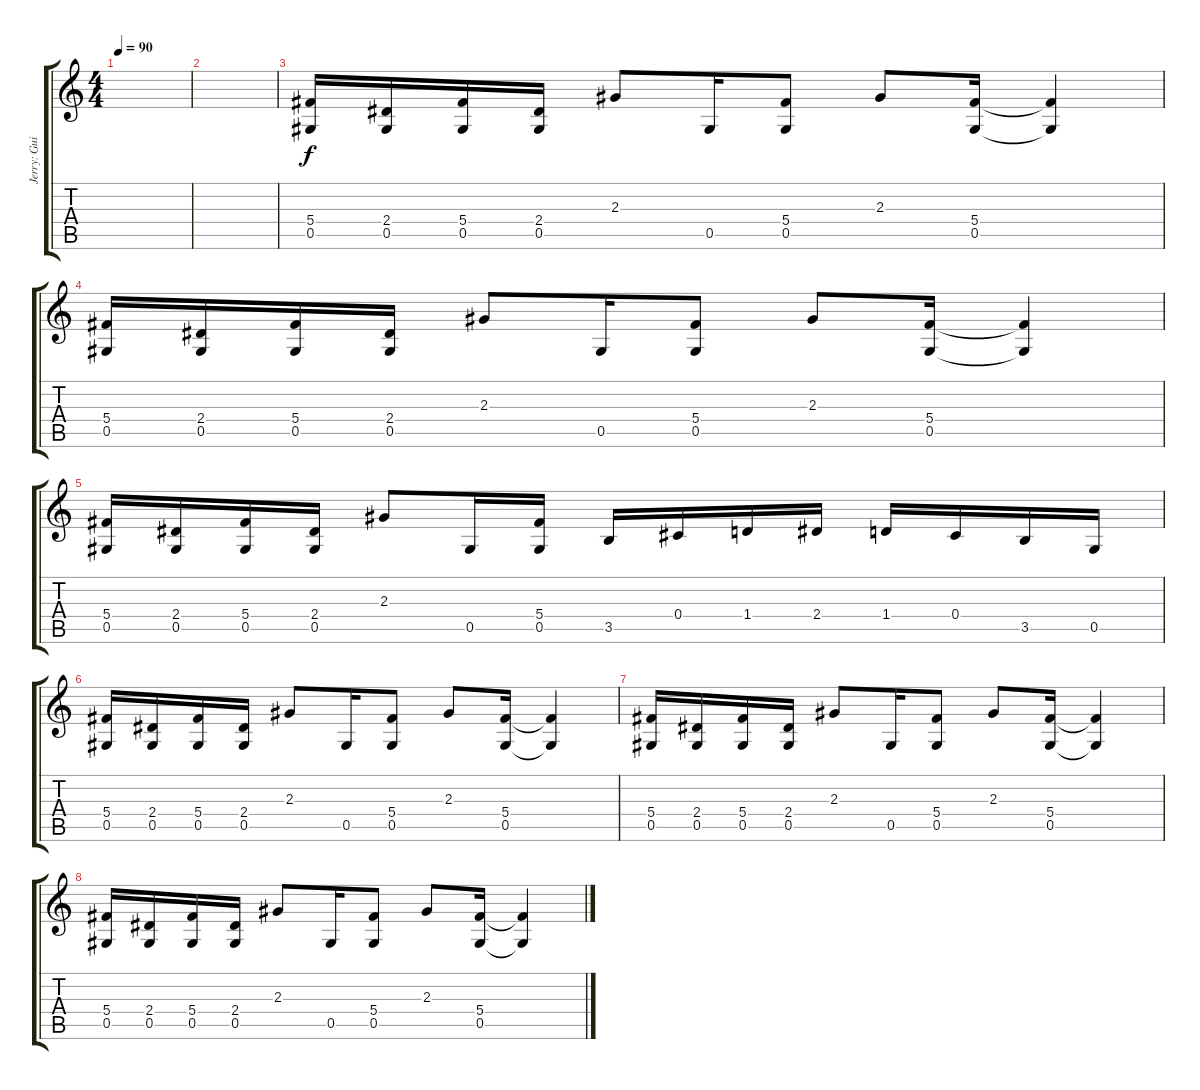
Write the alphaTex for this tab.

\track ("Jerry: Guitar 2" "Jerry: Gui") {instrument distortionguitar}
\staff {score tabs}
\tuning (Eb4 Bb3 Gb3 Db3 Ab2 Db2) {hide}
\ts (4 4)
\tempo 90
\clef g2
\ks c
|
|
(5.4 0.5).16 (2.4 0.5).16 (5.4 0.5).16 (2.4 0.5).16 2.3.8 0.5.16 (5.4 0.5).8 2.3.8 (5.4 0.5).16 (5.4{t} 0.5{t}).4 |
(5.4 0.5).16 (2.4 0.5).16 (5.4 0.5).16 (2.4 0.5).16 2.3.8 0.5.16 (5.4 0.5).8 2.3.8 (5.4 0.5).16 (5.4{t} 0.5{t}).4 |
(5.4 0.5).16 (2.4 0.5).16 (5.4 0.5).16 (2.4 0.5).16 2.3.8 0.5.16 (5.4 0.5).16 3.5.16 0.4.16 1.4.16 2.4.16 1.4.16 0.4.16 3.5.16 0.5.16 |
(5.4 0.5).16 (2.4 0.5).16 (5.4 0.5).16 (2.4 0.5).16 2.3.8 0.5.16 (5.4 0.5).8 2.3.8 (5.4 0.5).16 (5.4{t} 0.5{t}).4 |
(5.4 0.5).16 (2.4 0.5).16 (5.4 0.5).16 (2.4 0.5).16 2.3.8 0.5.16 (5.4 0.5).8 2.3.8 (5.4 0.5).16 (5.4{t} 0.5{t}).4 |
(5.4 0.5).16 (2.4 0.5).16 (5.4 0.5).16 (2.4 0.5).16 2.3.8 0.5.16 (5.4 0.5).8 2.3.8 (5.4 0.5).16 (5.4{t} 0.5{t}).4
